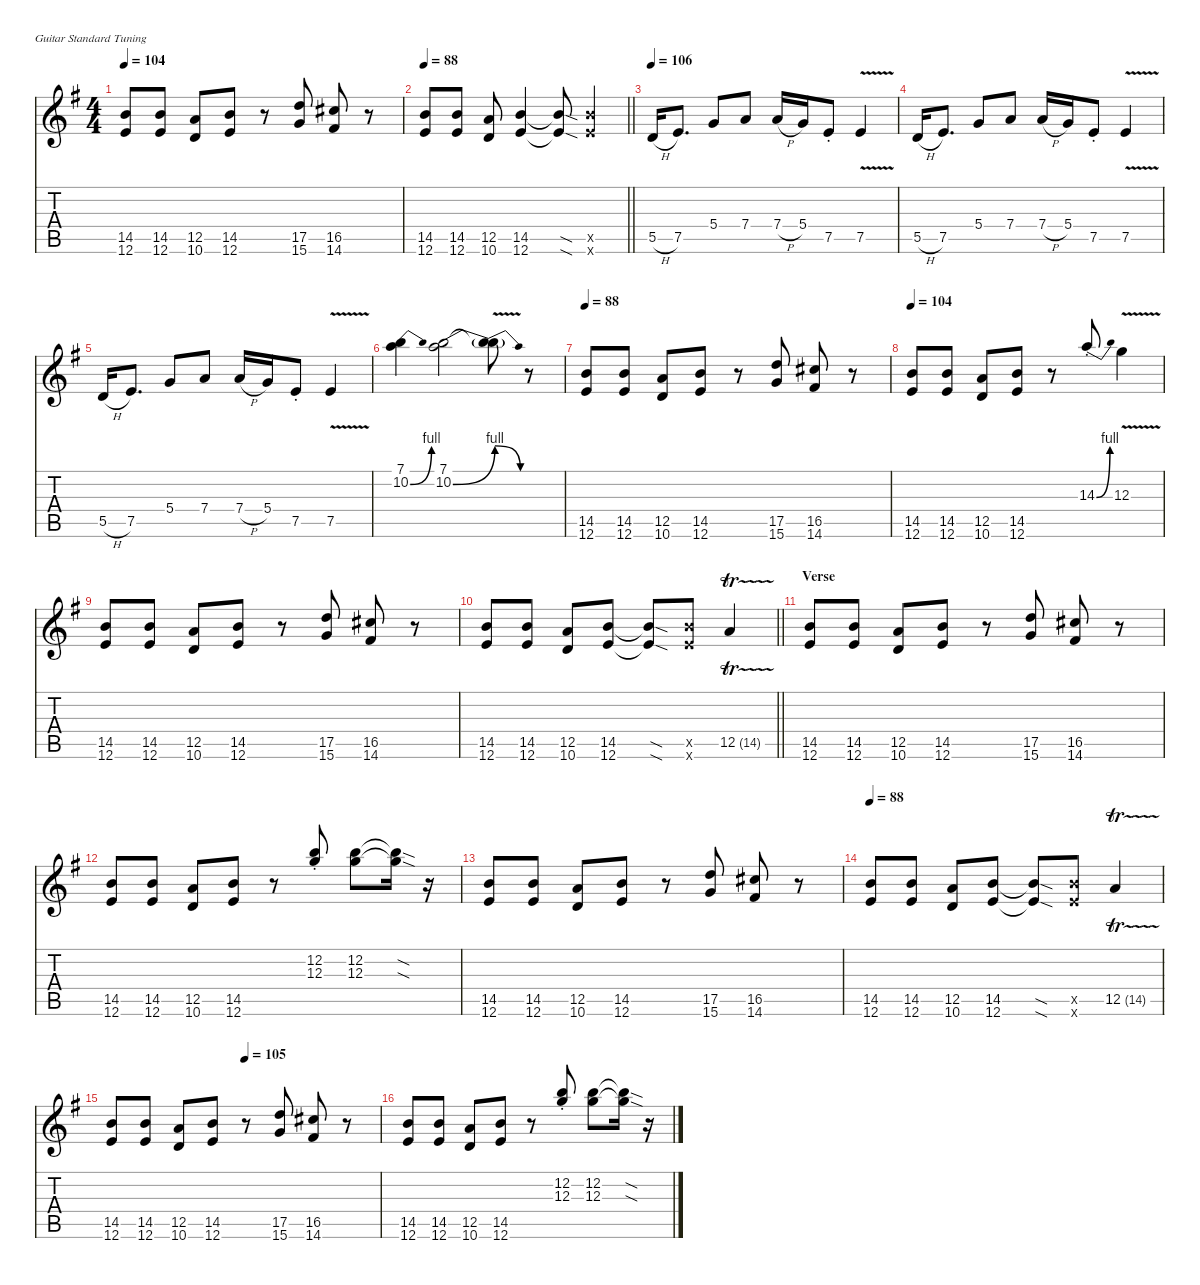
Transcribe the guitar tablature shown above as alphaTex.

\defaultSystemsLayout 4
\hideDynamics
\bracketExtendMode nobrackets
\singleTrackTrackNamePolicy hidden
\multiTrackTrackNamePolicy hidden
\firstSystemTrackNameMode fullname
\firstSystemTrackNameOrientation horizontal
\otherSystemsTrackNameOrientation horizontal
\track ("Tony Right channel" "od.guit.") {mute instrument overdrivenguitar}
\staff {score tabs}
\tuning (E4 B3 G3 D3 A2 E2)
\ts (4 4)
\tempo 104
\clef g2
\ks eminor
(14.5{acc forcenatural} 12.6{acc forcenatural}).8{dy f beam Up} (14.5{acc forcenatural} 12.6{acc forcenatural}).8{beam Up} (12.5{acc forcenatural} 10.6{acc forcenatural}).8{beam Up} (14.5{acc forcenatural} 12.6{acc forcenatural}).8{beam Up} r.8{beam Up} (17.5{acc forcenatural} 15.6{acc forcenatural}).8{beam Up} (16.5{acc #} 14.6{acc #}).8{beam Up} r.8{beam Up} |
\tempo 88
\barLineRight lightlight
(14.5{acc forcenatural} 12.6{acc forcenatural}).8{beam Up} (14.5{acc forcenatural} 12.6{acc forcenatural}).8{beam Up} (12.5{acc forcenatural} 10.6{acc forcenatural}).8{beam Up} (14.5{acc forcenatural} 12.6{acc forcenatural}).4{beam Up} (14.5{sod t acc forcenatural} 12.6{sod t acc forcenatural}).8{beam Up} (14.5{x acc forcenatural} 12.6{x acc forcenatural}).4{beam Up} |
\section ("" "")
\tempo 106
5.5{h acc forcenatural}.16{beam Up} 7.5{acc forcenatural}.8{d beam Up} 5.4{acc forcenatural}.8{beam Up} 7.4{acc forcenatural}.8{beam Up} 7.4{h acc forcenatural}.16{beam Up} 5.4{acc forcenatural}.16{beam Up} 7.5{st acc forcenatural}.8{beam Up} 7.5{v acc forcenatural}.4{beam Up} |
5.5{h acc forcenatural}.16{beam Up} 7.5{acc forcenatural}.8{d beam Up} 5.4{acc forcenatural}.8{beam Up} 7.4{acc forcenatural}.8{beam Up} 7.4{h acc forcenatural}.16{beam Up} 5.4{acc forcenatural}.16{beam Up} 7.5{st acc forcenatural}.8{beam Up} 7.5{v acc forcenatural}.4{beam Up} |
5.5{h acc forcenatural}.16{beam Up} 7.5{acc forcenatural}.8{d beam Up} 5.4{acc forcenatural}.8{beam Up} 7.4{acc forcenatural}.8{beam Up} 7.4{h acc forcenatural}.16{beam Up} 5.4{acc forcenatural}.16{beam Up} 7.5{st acc forcenatural}.8{beam Up} 7.5{v acc forcenatural}.4{beam Up} |
(7.1{acc forcenatural} 10.2{be (bend 0 0 17.0000004 4) acc forcenatural}).4{beam Down} (7.1{acc forcenatural} 10.2{be (bend 0 0 60 4) acc forcenatural}).2{beam Down} (7.1{t acc forcenatural} 10.2{be (release 0 4 60 0) v t}).8{beam Down} r.8{beam Down} |
\tempo 88
(14.5{acc forcenatural} 12.6{acc forcenatural}).8{beam Up} (14.5{acc forcenatural} 12.6{acc forcenatural}).8{beam Up} (12.5{acc forcenatural} 10.6{acc forcenatural}).8{beam Up} (14.5{acc forcenatural} 12.6{acc forcenatural}).8{beam Up} r.8{beam Up} (17.5{acc forcenatural} 15.6{acc forcenatural}).8{beam Up} (16.5{acc #} 14.6{acc #}).8{beam Up} r.8{beam Up} |
\tempo 104
(14.5{acc forcenatural} 12.6{acc forcenatural}).8{beam Up} (14.5{acc forcenatural} 12.6{acc forcenatural}).8{beam Up} (12.5{acc forcenatural} 10.6{acc forcenatural}).8{beam Up} (14.5{acc forcenatural} 12.6{acc forcenatural}).8{beam Up} r.8{beam Up} 14.3{be (bend 0 0 15 4) st acc forcenatural}.8{beam Down} 12.3{v acc forcenatural}.4{beam Down} |
(14.5{acc forcenatural} 12.6{acc forcenatural}).8{beam Up} (14.5{acc forcenatural} 12.6{acc forcenatural}).8{beam Up} (12.5{acc forcenatural} 10.6{acc forcenatural}).8{beam Up} (14.5{acc forcenatural} 12.6{acc forcenatural}).8{beam Up} r.8{beam Up} (17.5{acc forcenatural} 15.6{acc forcenatural}).8{beam Up} (16.5{acc #} 14.6{acc #}).8{beam Up} r.8{beam Up} |
\barLineRight lightlight
(14.5{acc forcenatural} 12.6{acc forcenatural}).8{beam Up} (14.5{acc forcenatural} 12.6{acc forcenatural}).8{beam Up} (12.5{acc forcenatural} 10.6{acc forcenatural}).8{beam Up} (14.5{acc forcenatural} 12.6{acc forcenatural}).8{beam Up} (14.5{sod t acc forcenatural} 12.6{sod t acc forcenatural}).8{beam Up} (14.5{x acc forcenatural} 12.6{x acc forcenatural}).8{beam Up} 12.5{tr (14 16) acc forcenatural}.4{beam Up} |
\section ("" "Verse")
(14.5{acc forcenatural} 12.6{acc forcenatural}).8{beam Up} (14.5{acc forcenatural} 12.6{acc forcenatural}).8{beam Up} (12.5{acc forcenatural} 10.6{acc forcenatural}).8{beam Up} (14.5{acc forcenatural} 12.6{acc forcenatural}).8{beam Up} r.8{beam Up} (17.5{acc forcenatural} 15.6{acc forcenatural}).8{beam Up} (16.5{acc #} 14.6{acc #}).8{beam Up} r.8{beam Up} |
(14.5{acc forcenatural} 12.6{acc forcenatural}).8{beam Up} (14.5{acc forcenatural} 12.6{acc forcenatural}).8{beam Up} (12.5{acc forcenatural} 10.6{acc forcenatural}).8{beam Up} (14.5{acc forcenatural} 12.6{acc forcenatural}).8{beam Up} r.8{beam Up} (12.2{st acc forcenatural} 12.3{st acc forcenatural}).8{beam Down} (12.2{acc forcenatural} 12.3{acc forcenatural}).8{beam Down} (12.2{sod t acc forcenatural} 12.3{sod t acc forcenatural}).16{beam Down} r.16{beam Down} |
(14.5{acc forcenatural} 12.6{acc forcenatural}).8{beam Up} (14.5{acc forcenatural} 12.6{acc forcenatural}).8{beam Up} (12.5{acc forcenatural} 10.6{acc forcenatural}).8{beam Up} (14.5{acc forcenatural} 12.6{acc forcenatural}).8{beam Up} r.8{beam Up} (17.5{acc forcenatural} 15.6{acc forcenatural}).8{beam Up} (16.5{acc #} 14.6{acc #}).8{beam Up} r.8{beam Up} |
\tempo 88
(14.5{acc forcenatural} 12.6{acc forcenatural}).8{beam Up} (14.5{acc forcenatural} 12.6{acc forcenatural}).8{beam Up} (12.5{acc forcenatural} 10.6{acc forcenatural}).8{beam Up} (14.5{acc forcenatural} 12.6{acc forcenatural}).8{beam Up} (14.5{sod t acc forcenatural} 12.6{sod t acc forcenatural}).8{beam Up} (14.5{x acc forcenatural} 12.6{x acc forcenatural}).8{beam Up} 12.5{tr (14 16) acc forcenatural}.4{beam Up} |
\tempo (105 0.5)
(14.5{acc forcenatural} 12.6{acc forcenatural}).8{beam Up} (14.5{acc forcenatural} 12.6{acc forcenatural}).8{beam Up} (12.5{acc forcenatural} 10.6{acc forcenatural}).8{beam Up} (14.5{acc forcenatural} 12.6{acc forcenatural}).8{beam Up} r.8{beam Up} (17.5{acc forcenatural} 15.6{acc forcenatural}).8{beam Up} (16.5{acc #} 14.6{acc #}).8{beam Up} r.8{beam Up} |
(14.5{acc forcenatural} 12.6{acc forcenatural}).8{beam Up} (14.5{acc forcenatural} 12.6{acc forcenatural}).8{beam Up} (12.5{acc forcenatural} 10.6{acc forcenatural}).8{beam Up} (14.5{acc forcenatural} 12.6{acc forcenatural}).8{beam Up} r.8{beam Up} (12.2{st acc forcenatural} 12.3{st acc forcenatural}).8{beam Down} (12.2{acc forcenatural} 12.3{acc forcenatural}).8{beam Down} (12.2{sod t acc forcenatural} 12.3{sod t acc forcenatural}).16{beam Down} r.16{beam Down}
